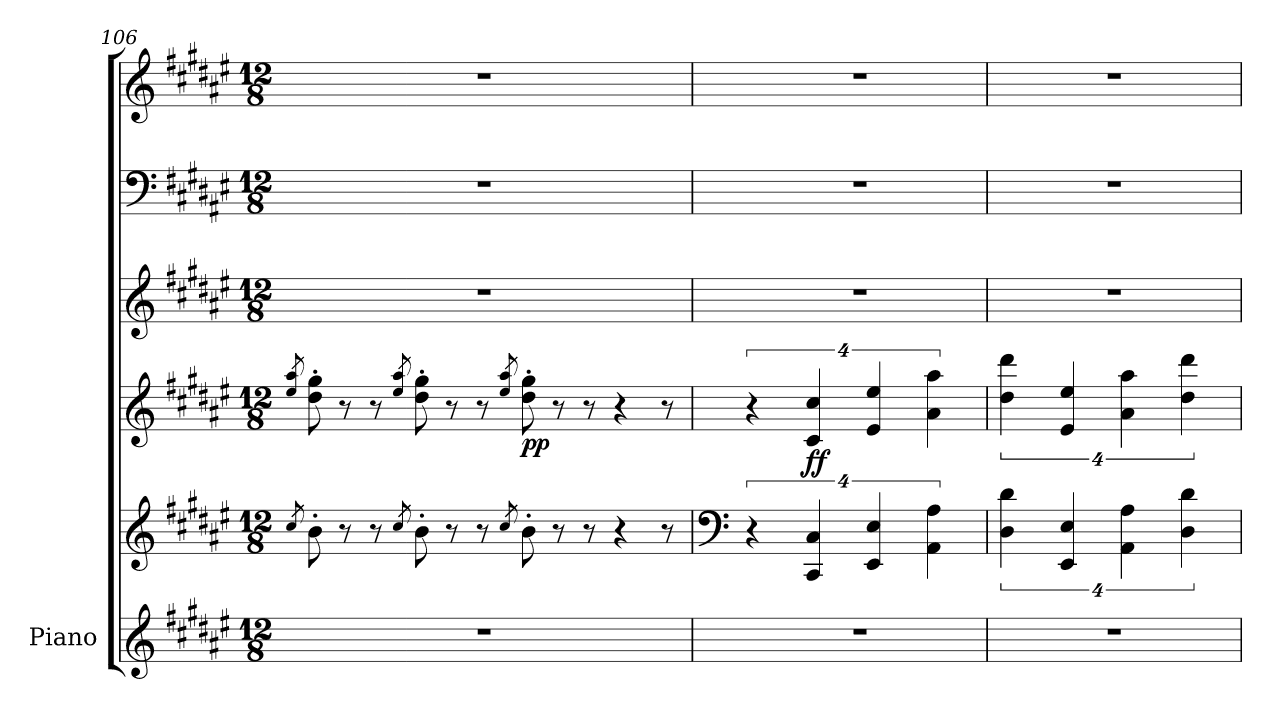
**kern	**kern	**kern	**kern	**kern	**kern	**dynam
*part1	*part1	*part1	*part1	*part1	*part1	*part1
*staff6	*staff5	*staff4	*staff3	*staff2	*staff1	*staff1/2/3/4/5/6
*I"Piano	*	*	*	*	*	*
*I'Pno	*	*	*	*	*	*
*clefG2	*clefG2	*clefG2	*clefG2	*clefF4	*clefG2	*
*k[f#c#g#d#a#e#]	*k[f#c#g#d#a#e#]	*k[f#c#g#d#a#e#]	*k[f#c#g#d#a#e#]	*k[f#c#g#d#a#e#]	*k[f#c#g#d#a#e#]	*
*M12/8	*M12/8	*M12/8	*M12/8	*M12/8	*M12/8	*
=106	=106	=106	=106	=106	=106	=106
.	8qcc#/	8qee#/ 8qaa#/	.	.	.	.
1.r	8b'\	8dd#\' 8gg#\'	1.r	1.r	1.r	.
*	*	*	*	*	*MM180	*
.	8r	8r	.	.	.	.
.	8r	8r	.	.	.	.
.	8qcc#/	8qee#/ 8qaa#/	.	.	.	.
.	8b'\	8dd#\' 8gg#\'	.	.	.	.
*	*	*	*	*	*MM150	*
.	8r	8r	.	.	.	.
.	8r	8r	.	.	.	.
.	8qcc#/	8qee#/ 8qaa#/	.	.	.	.
!	!	!	!	!	!	!LO:DY:b=4
.	8b'\	8dd#\' 8gg#\'	.	.	.	pp
.	8r	8r	.	.	.	.
.	8r	8r	.	.	.	.
.	4r	4r	.	.	.	.
.	8r	8r	.	.	.	.
!!LO:PB:g=z
=107	=107	=107	=107	=107	=107	=107
*	*clefF4	*	*	*	*	*
1.r	8%3r	8%3r	1.r	1.r	1.r	.
*	*	*	*	*	*MM200	*
!	!	!	!	!	!	!LO:DY:b=4
.	8%3CC#/ 8%3C#/	8%3c#/ 8%3cc#/	.	.	.	ff
.	8%3EE#/ 8%3E#/	8%3e#/ 8%3ee#/	.	.	.	.
.	8%3AA#\ 8%3A#\	8%3a#\ 8%3aa#\	.	.	.	.
=108	=108	=108	=108	=108	=108	=108
1.r	8%3D#\ 8%3d#\	8%3dd#\ 8%3ddd#\	1.r	1.r	1.r	.
*	*	*	*	*	*MM190	*
.	8%3EE#/ 8%3E#/	8%3e#/ 8%3ee#/	.	.	.	.
*	*	*	*	*	*MM170	*
.	8%3AA#\ 8%3A#\	8%3a#\ 8%3aa#\	.	.	.	.
.	8%3D#\ 8%3d#\	8%3dd#\ 8%3ddd#\	.	.	.	.
=	=	=	=	=	=	=
*-	*-	*-	*-	*-	*-	*-
